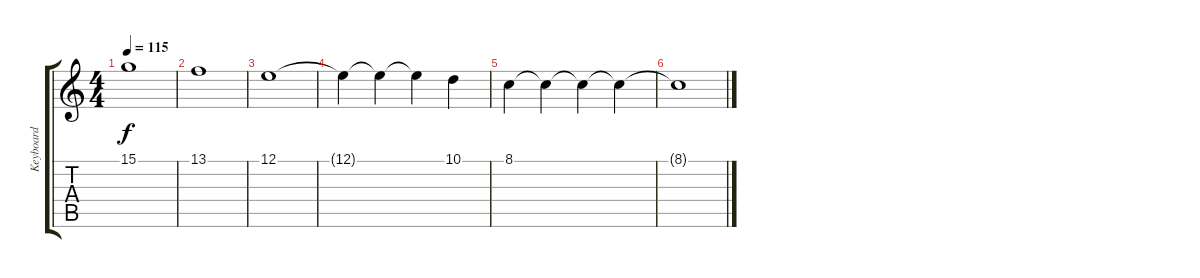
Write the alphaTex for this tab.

\track ("Keyboard" "Keyboard") {instrument acousticgrandpiano}
\staff {score tabs}
\tuning (E4 B3 G3 D3 A2 E2) {hide}
\ts (4 4)
\tempo 115
\clef g2
\ks c
15.1.1{dy f} |
13.1.1 |
12.1.1 |
12.1{t}.4 12.1{t}.4 12.1{t}.4 10.1.4 |
8.1.4 8.1{t}.4 8.1{t}.4 8.1{t}.4 |
8.1{t}.1
